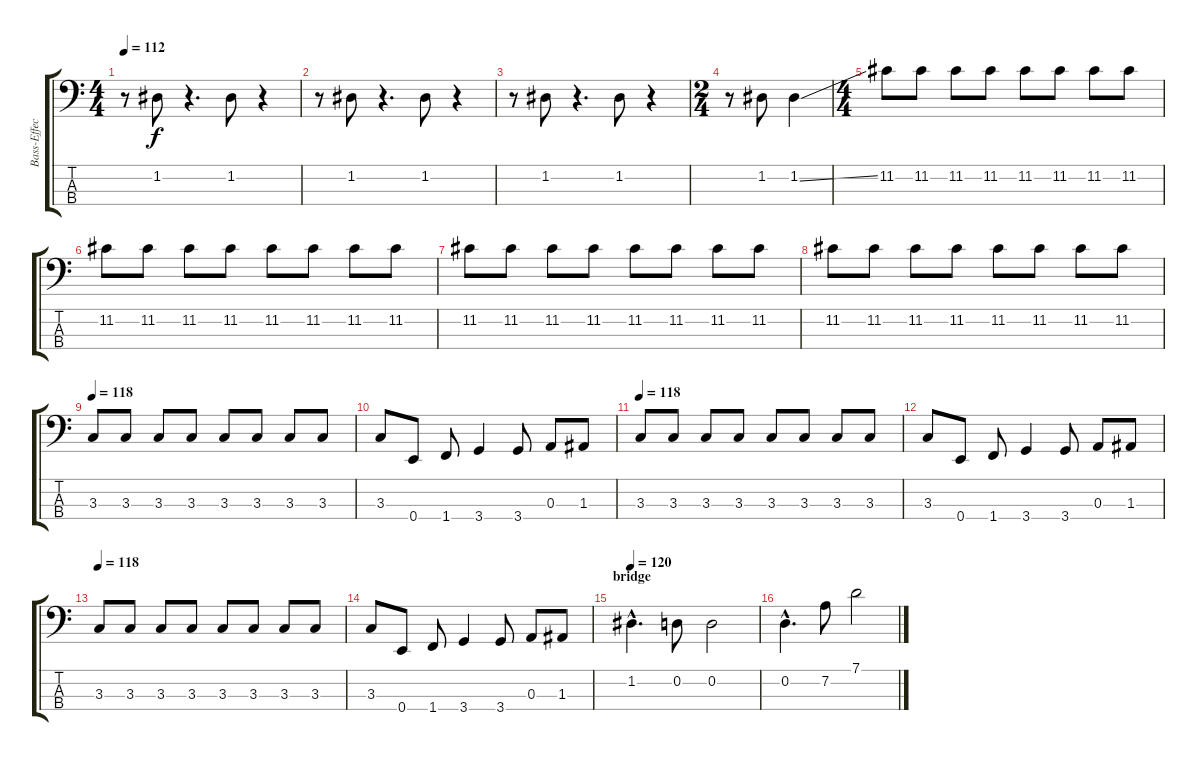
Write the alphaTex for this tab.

\track ("Bass-Effects (Thompson)" "Bass-Effec") {instrument electricbasspick}
\staff {score tabs}
\tuning (G2 D2 A1 E1) {hide}
\ts (4 4)
\tempo 112
\clef f4
\ks c
r.8{dy ppp} 1.2.8{dy f} r.4{d} 1.2.8 r.4 |
r.8 1.2.8 r.4{d} 1.2.8 r.4 |
r.8 1.2.8 r.4{d} 1.2.8 r.4 |
\ts (2 4)
r.8 1.2.8 1.2{ss}.4 |
\ts (4 4)
11.2.8 11.2.8 11.2.8 11.2.8 11.2.8 11.2.8 11.2.8 11.2.8 |
11.2.8 11.2.8 11.2.8 11.2.8 11.2.8 11.2.8 11.2.8 11.2.8 |
11.2.8 11.2.8 11.2.8 11.2.8 11.2.8 11.2.8 11.2.8 11.2.8 |
11.2.8 11.2.8 11.2.8 11.2.8 11.2.8 11.2.8 11.2.8 11.2.8 |
\tempo 118
3.3.8 3.3.8 3.3.8 3.3.8 3.3.8 3.3.8 3.3.8 3.3.8 |
3.3.8 0.4.8 1.4.8 3.4.4 3.4.8 0.3.8 1.3.8 |
\tempo 118
3.3.8 3.3.8 3.3.8 3.3.8 3.3.8 3.3.8 3.3.8 3.3.8 |
3.3.8 0.4.8 1.4.8 3.4.4 3.4.8 0.3.8 1.3.8 |
\tempo 118
3.3.8 3.3.8 3.3.8 3.3.8 3.3.8 3.3.8 3.3.8 3.3.8 |
3.3.8 0.4.8 1.4.8 3.4.4 3.4.8 0.3.8 1.3.8 |
\section ("" "bridge")
\tempo 112
\tempo 120
1.2{hac}.4{d} 0.2.8 0.2.2 |
0.2{hac}.4{d} 7.2.8 7.1.2
